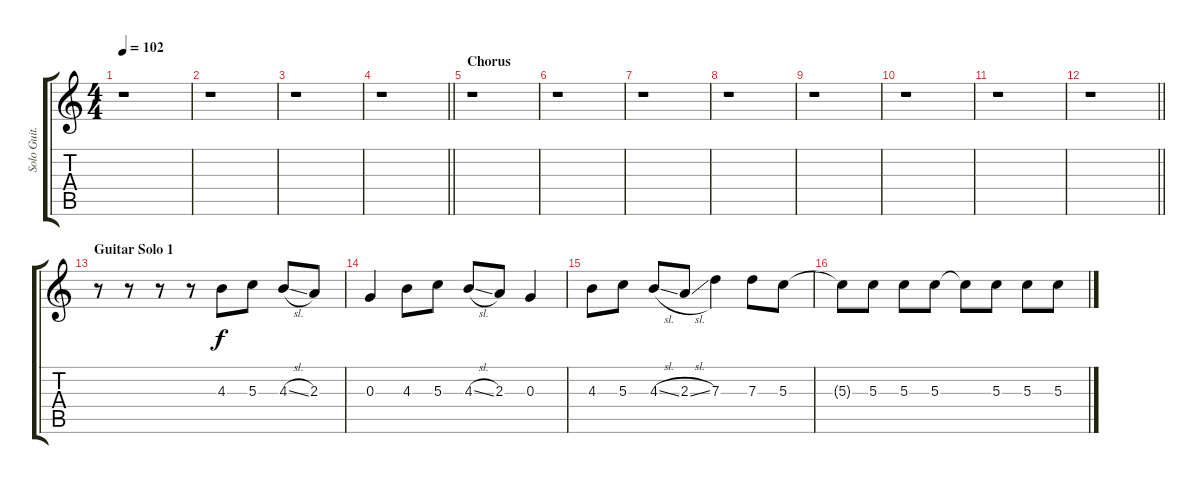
\track ("Solo Guit. 1" "Solo Guit.") {instrument overdrivenguitar}
\staff {score tabs}
\tuning (E4 B3 G3 D3 A2 E2) {hide}
\ts (4 4)
\tempo 102
\clef g2
\ks c
r.1{dy f} |
r.1 |
r.1 |
\barLineRight lightlight
r.1 |
\section ("" "Chorus")
r.1 |
r.1 |
r.1 |
r.1 |
r.1 |
r.1 |
r.1 |
\barLineRight lightlight
r.1 |
\section ("" "Guitar Solo 1")
r.8 r.8 r.8 r.8 4.3.8 5.3.8 4.3{sl}.8 2.3.8 |
0.3.4 4.3.8 5.3.8 4.3{sl}.8 2.3.8 0.3.4 |
4.3.8 5.3.8 4.3{sl}.8 2.3{sl}.8 7.3.4 7.3.8 5.3.8 |
5.3{t}.8 5.3.8 5.3.8 5.3.8 5.3{t}.8 5.3.8 5.3.8 5.3.8
